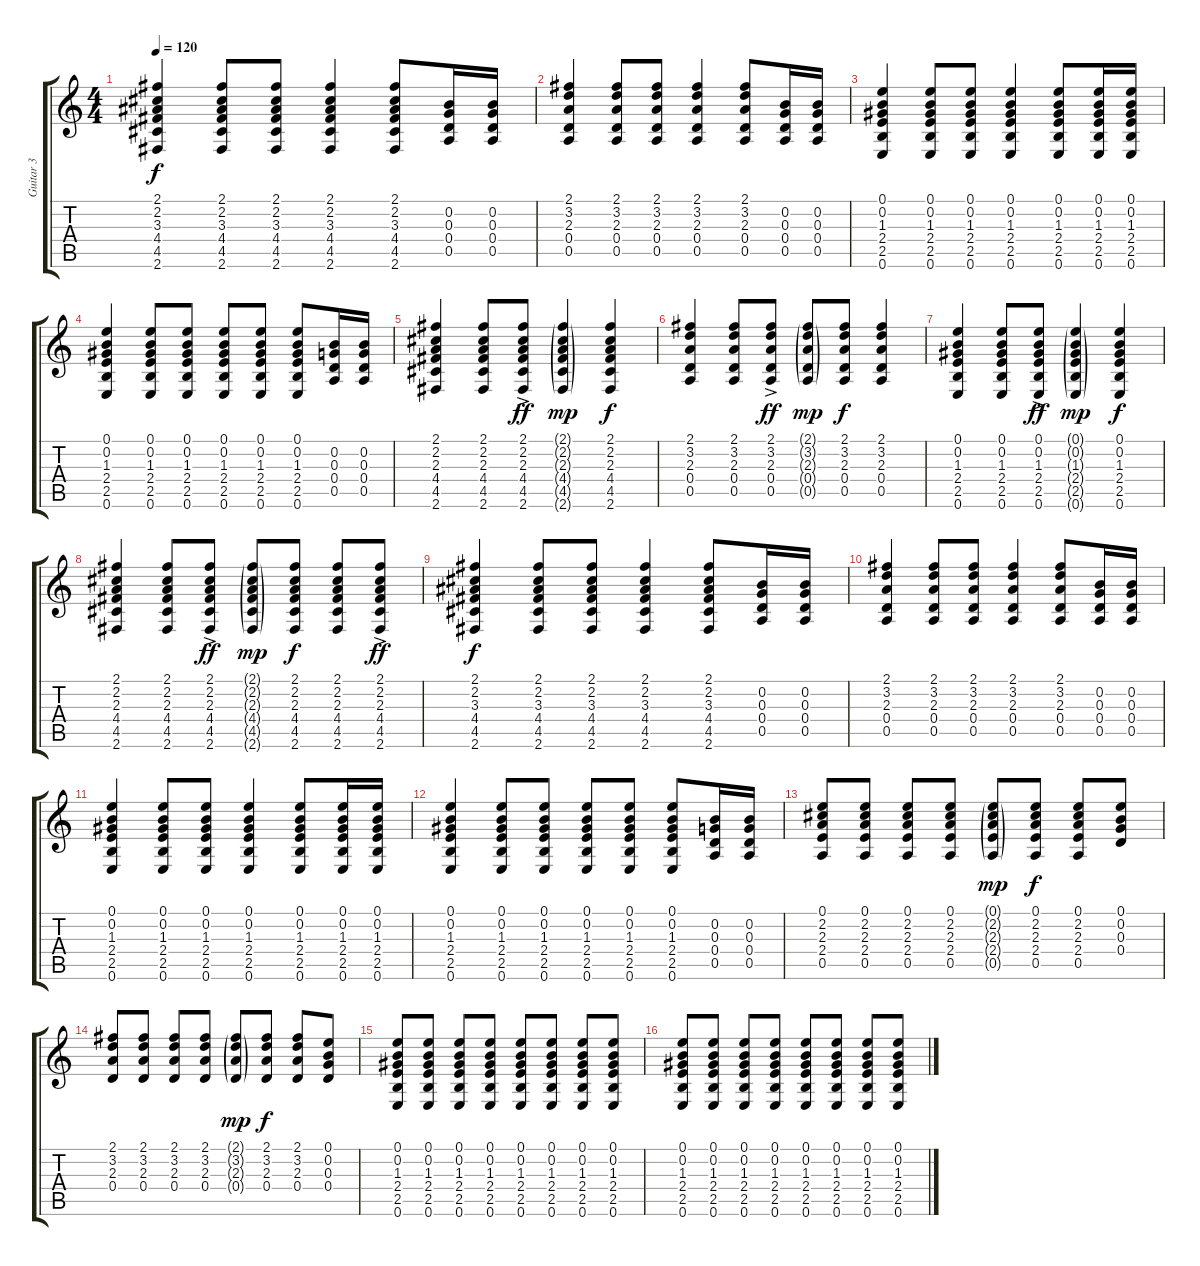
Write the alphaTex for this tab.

\track ("Guitar 3" "Guitar 3") {instrument acousticguitarsteel}
\staff {score tabs}
\tuning (E4 B3 G3 D3 A2 E2) {hide}
\ts (4 4)
\tempo 120
\clef g2
\ks c
(2.1 2.2 3.3 4.4 4.5 2.6).4{dy f} (2.1 2.2 3.3 4.4 4.5 2.6).8 (2.1 2.2 3.3 4.4 4.5 2.6).8 (2.1 2.2 3.3 4.4 4.5 2.6).4 (2.1 2.2 3.3 4.4 4.5 2.6).8 (0.2 0.3 0.4 0.5).16 (0.2 0.3 0.4 0.5).16 |
(2.1 3.2 2.3 0.4 0.5).4 (2.1 3.2 2.3 0.4 0.5).8 (2.1 3.2 2.3 0.4 0.5).8 (2.1 3.2 2.3 0.4 0.5).4 (2.1 3.2 2.3 0.4 0.5).8 (0.2 0.3 0.4 0.5).16 (0.2 0.3 0.4 0.5).16 |
(0.1 0.2 1.3 2.4 2.5 0.6).4 (0.1 0.2 1.3 2.4 2.5 0.6).8 (0.1 0.2 1.3 2.4 2.5 0.6).8 (0.1 0.2 1.3 2.4 2.5 0.6).4 (0.1 0.2 1.3 2.4 2.5 0.6).8 (0.1 0.2 1.3 2.4 2.5 0.6).16 (0.1 0.2 1.3 2.4 2.5 0.6).16 |
(0.1 0.2 1.3 2.4 2.5 0.6).4 (0.1 0.2 1.3 2.4 2.5 0.6).8 (0.1 0.2 1.3 2.4 2.5 0.6).8 (0.1 0.2 1.3 2.4 2.5 0.6).8 (0.1 0.2 1.3 2.4 2.5 0.6).8 (0.1 0.2 1.3 2.4 2.5 0.6).8 (0.2 0.3 0.4 0.5).16 (0.2 0.3 0.4 0.5).16 |
(2.1 2.2 2.3 4.4 4.5 2.6).4 (2.1 2.2 2.3 4.4 4.5 2.6).8 (2.1{ac} 2.2{ac} 2.3{ac} 4.4{ac} 4.5{ac} 2.6{ac}).8{dy ff} (2.1{g} 2.2{g} 2.3{g} 4.4{g} 4.5{g} 2.6{g}).4{dy mp} (2.1 2.2 2.3 4.4 4.5 2.6).4{dy f} |
(2.1 3.2 2.3 0.4 0.5).4 (2.1 3.2 2.3 0.4 0.5).8 (2.1{ac} 3.2{ac} 2.3{ac} 0.4{ac} 0.5{ac}).8{dy ff} (2.1{g} 3.2{g} 2.3{g} 0.4{g} 0.5{g}).8{dy mp} (2.1 3.2 2.3 0.4 0.5).8{dy f} (2.1 3.2 2.3 0.4 0.5).4 |
(0.1 0.2 1.3 2.4 2.5 0.6).4 (0.1 0.2 1.3 2.4 2.5 0.6).8 (0.1{ac} 0.2{ac} 1.3{ac} 2.4{ac} 2.5{ac} 0.6{ac}).8{dy ff} (0.1{g} 0.2{g} 1.3{g} 2.4{g} 2.5{g} 0.6{g}).4{dy mp} (0.1 0.2 1.3 2.4 2.5 0.6).4{dy f} |
(2.1 2.2 2.3 4.4 4.5 2.6).4 (2.1 2.2 2.3 4.4 4.5 2.6).8 (2.1{ac} 2.2{ac} 2.3{ac} 4.4{ac} 4.5{ac} 2.6{ac}).8{dy ff} (2.1{g} 2.2{g} 2.3{g} 4.4{g} 4.5{g} 2.6{g}).8{dy mp} (2.1 2.2 2.3 4.4 4.5 2.6).8{dy f} (2.1 2.2 2.3 4.4 4.5 2.6).8 (2.1{ac} 2.2{ac} 2.3{ac} 4.4{ac} 4.5{ac} 2.6{ac}).8{dy ff} |
(2.1 2.2 3.3 4.4 4.5 2.6).4{dy f} (2.1 2.2 3.3 4.4 4.5 2.6).8 (2.1 2.2 3.3 4.4 4.5 2.6).8 (2.1 2.2 3.3 4.4 4.5 2.6).4 (2.1 2.2 3.3 4.4 4.5 2.6).8 (0.2 0.3 0.4 0.5).16 (0.2 0.3 0.4 0.5).16 |
(2.1 3.2 2.3 0.4 0.5).4 (2.1 3.2 2.3 0.4 0.5).8 (2.1 3.2 2.3 0.4 0.5).8 (2.1 3.2 2.3 0.4 0.5).4 (2.1 3.2 2.3 0.4 0.5).8 (0.2 0.3 0.4 0.5).16 (0.2 0.3 0.4 0.5).16 |
(0.1 0.2 1.3 2.4 2.5 0.6).4 (0.1 0.2 1.3 2.4 2.5 0.6).8 (0.1 0.2 1.3 2.4 2.5 0.6).8 (0.1 0.2 1.3 2.4 2.5 0.6).4 (0.1 0.2 1.3 2.4 2.5 0.6).8 (0.1 0.2 1.3 2.4 2.5 0.6).16 (0.1 0.2 1.3 2.4 2.5 0.6).16 |
(0.1 0.2 1.3 2.4 2.5 0.6).4 (0.1 0.2 1.3 2.4 2.5 0.6).8 (0.1 0.2 1.3 2.4 2.5 0.6).8 (0.1 0.2 1.3 2.4 2.5 0.6).8 (0.1 0.2 1.3 2.4 2.5 0.6).8 (0.1 0.2 1.3 2.4 2.5 0.6).8 (0.2 0.3 0.4 0.5).16 (0.2 0.3 0.4 0.5).16 |
(0.1 2.2 2.3 2.4 0.5).8 (0.1 2.2 2.3 2.4 0.5).8 (0.1 2.2 2.3 2.4 0.5).8 (0.1 2.2 2.3 2.4 0.5).8 (0.1{g} 2.2{g} 2.3{g} 2.4{g} 0.5{g}).8{dy mp} (0.1 2.2 2.3 2.4 0.5).8{dy f} (0.1 2.2 2.3 2.4 0.5).8 (0.1 0.2 0.3 0.4).8 |
(2.1 3.2 2.3 0.4).8 (2.1 3.2 2.3 0.4).8 (2.1 3.2 2.3 0.4).8 (2.1 3.2 2.3 0.4).8 (2.1{g} 3.2{g} 2.3{g} 0.4{g}).8{dy mp} (2.1 3.2 2.3 0.4).8{dy f} (2.1 3.2 2.3 0.4).8 (0.1 0.2 0.3 0.4).8 |
(0.1 0.2 1.3 2.4 2.5 0.6).8 (0.1 0.2 1.3 2.4 2.5 0.6).8 (0.1 0.2 1.3 2.4 2.5 0.6).8 (0.1 0.2 1.3 2.4 2.5 0.6).8 (0.1 0.2 1.3 2.4 2.5 0.6).8 (0.1 0.2 1.3 2.4 2.5 0.6).8 (0.1 0.2 1.3 2.4 2.5 0.6).8 (0.1 0.2 1.3 2.4 2.5 0.6).8 |
(0.1 0.2 1.3 2.4 2.5 0.6).8 (0.1 0.2 1.3 2.4 2.5 0.6).8 (0.1 0.2 1.3 2.4 2.5 0.6).8 (0.1 0.2 1.3 2.4 2.5 0.6).8 (0.1 0.2 1.3 2.4 2.5 0.6).8 (0.1 0.2 1.3 2.4 2.5 0.6).8 (0.1 0.2 1.3 2.4 2.5 0.6).8 (0.1 0.2 1.3 2.4 2.5 0.6).8
